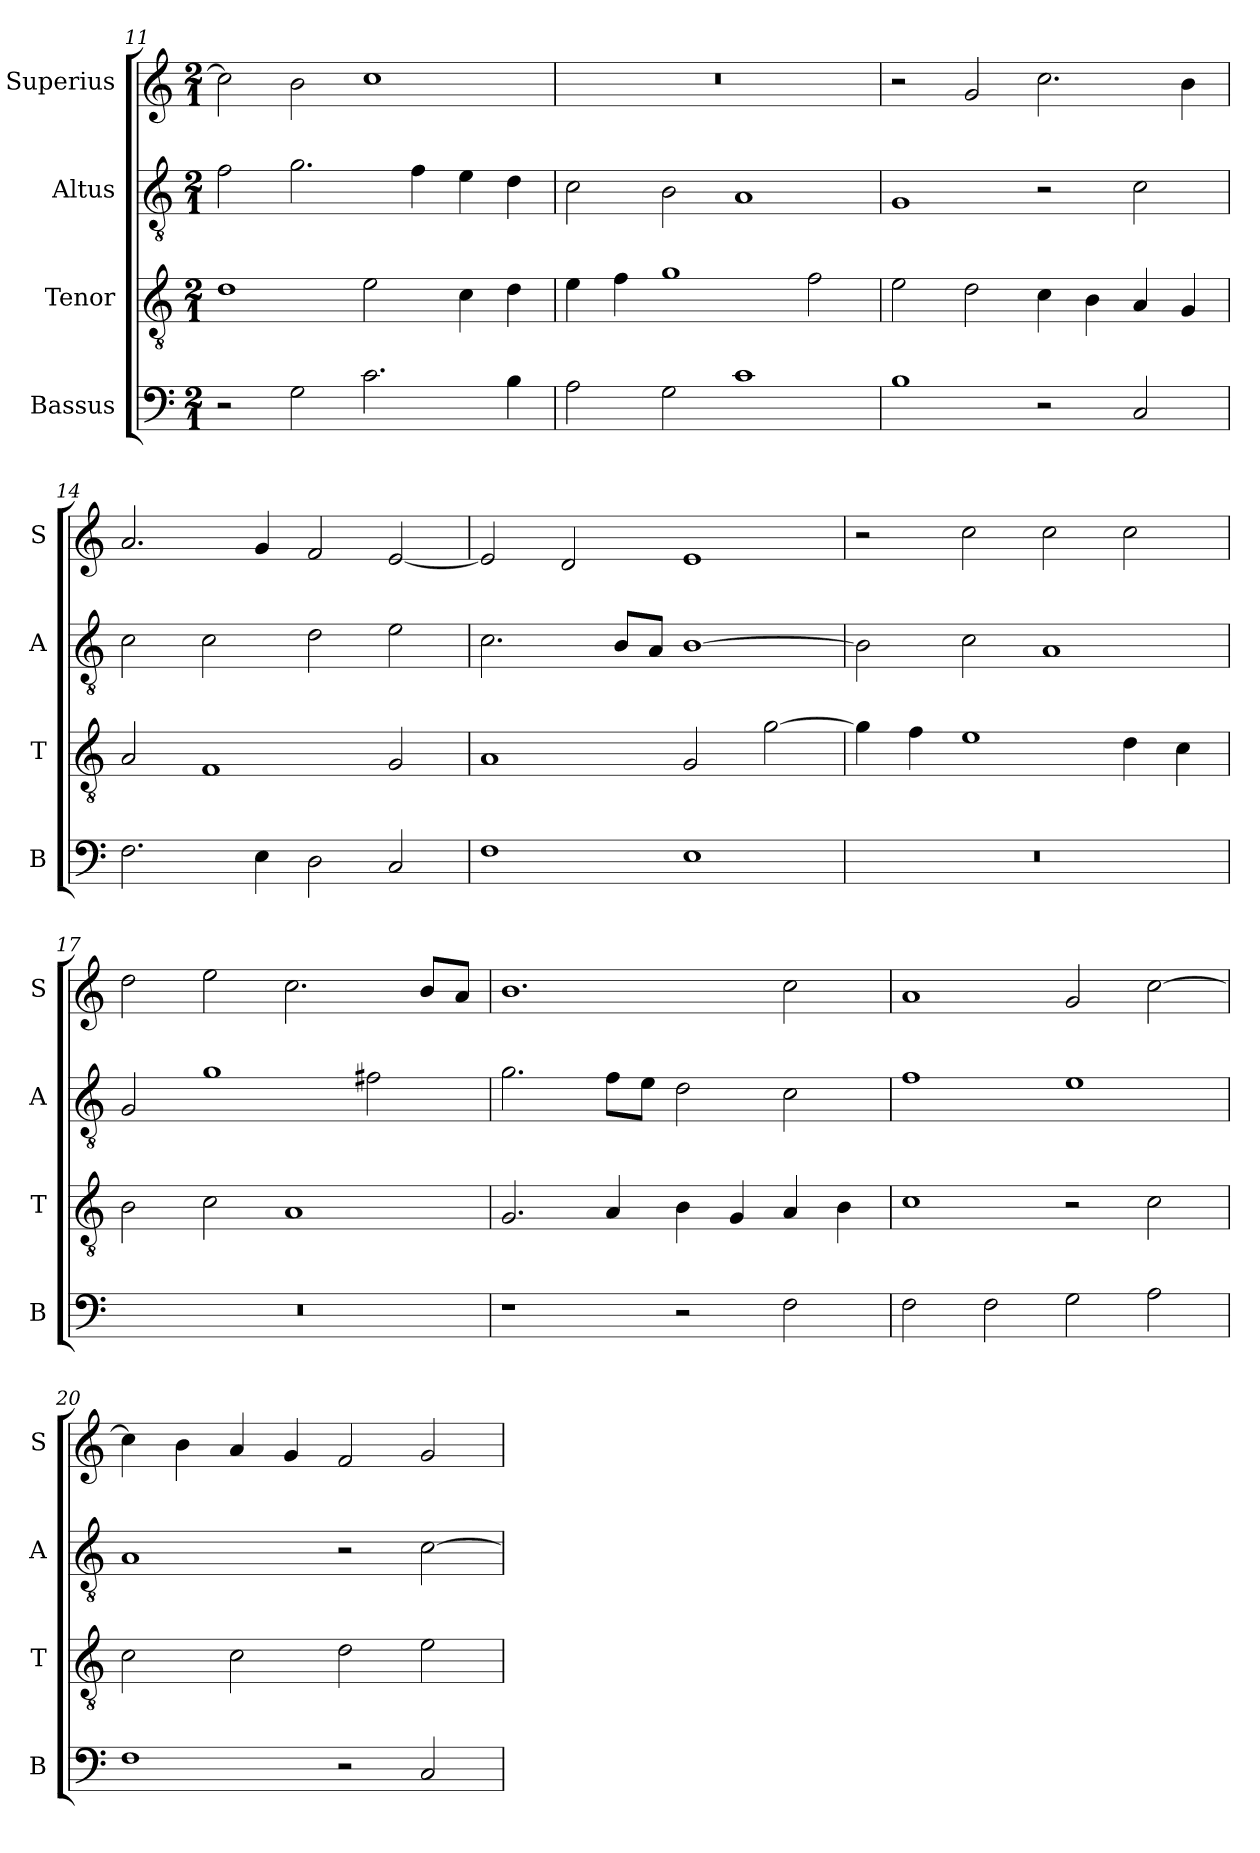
**kern	**kern	**kern	**kern
*part4	*part3	*part2	*part1
*staff4	*staff3	*staff2	*staff1
*I"Bassus	*I"Tenor	*I"Altus	*I"Superius
*I'B	*I'T	*I'A	*I'S
*clefF4	*clefGv2	*clefGv2	*clefG2
*k[]	*k[]	*k[]	*k[]
*M2/1	*M2/1	*M2/1	*M2/1
=11	=11	=11	=11
2r	1d	2f\	2cc\]
2G\	.	2.g\	2b\
2.c\	2e\	.	1cc
.	.	4f\	.
.	4c\	4e\	.
4B\	4d\	4d\	.
=12	=12	=12	=12
2A\	4e\	2c\	0r
.	4f\	.	.
2G\	1g	2B\	.
1c	.	1A	.
.	2f\	.	.
=13	=13	=13	=13
1B	2e\	1G	2r
.	2d\	.	2g/
2r	4c\	2r	2.cc\
.	4B\	.	.
2C/	4A/	2c\	.
.	4G/	.	4b\
=14	=14	=14	=14
2.F\	2A/	2c\	2.a/
.	1F	2c\	.
4E\	.	.	4g/
2D\	.	2d\	2f/
2C/	2G/	2e\	[2e/
=15	=15	=15	=15
1F	1A	2.c\	2e/]
.	.	.	2d/
.	.	8B/L	.
.	.	8A/J	.
1E	2G/	[1B	1e
.	[2g\	.	.
=16	=16	=16	=16
0r	4g\]	2B\]	2r
.	4f\	.	.
.	1e	2c\	2cc\
.	.	1A	2cc\
.	4d\	.	2cc\
.	4c\	.	.
=17	=17	=17	=17
0r	2B\	2G/	2dd\
.	2c\	1g	2ee\
.	1A	.	2.cc\
.	.	2f#X\	.
.	.	.	8b/L
.	.	.	8a/J
=18	=18	=18	=18
1r	2.G/	2.g\	1.b
.	4A/	8f\L	.
.	.	8e\J	.
2r	4B\	2d\	.
.	4G/	.	.
2F\	4A/	2c\	2cc\
.	4B\	.	.
=19	=19	=19	=19
2F\	1c	1f	1a
2F\	.	.	.
2G\	2r	1e	2g/
2A\	2c\	.	[2cc\
=20	=20	=20	=20
1F	2c\	1A	4cc\]
.	.	.	4b\
.	2c\	.	4a/
.	.	.	4g/
2r	2d\	2r	2f/
2C/	2e\	[2c\	2g/
=	=	=	=
*-	*-	*-	*-
